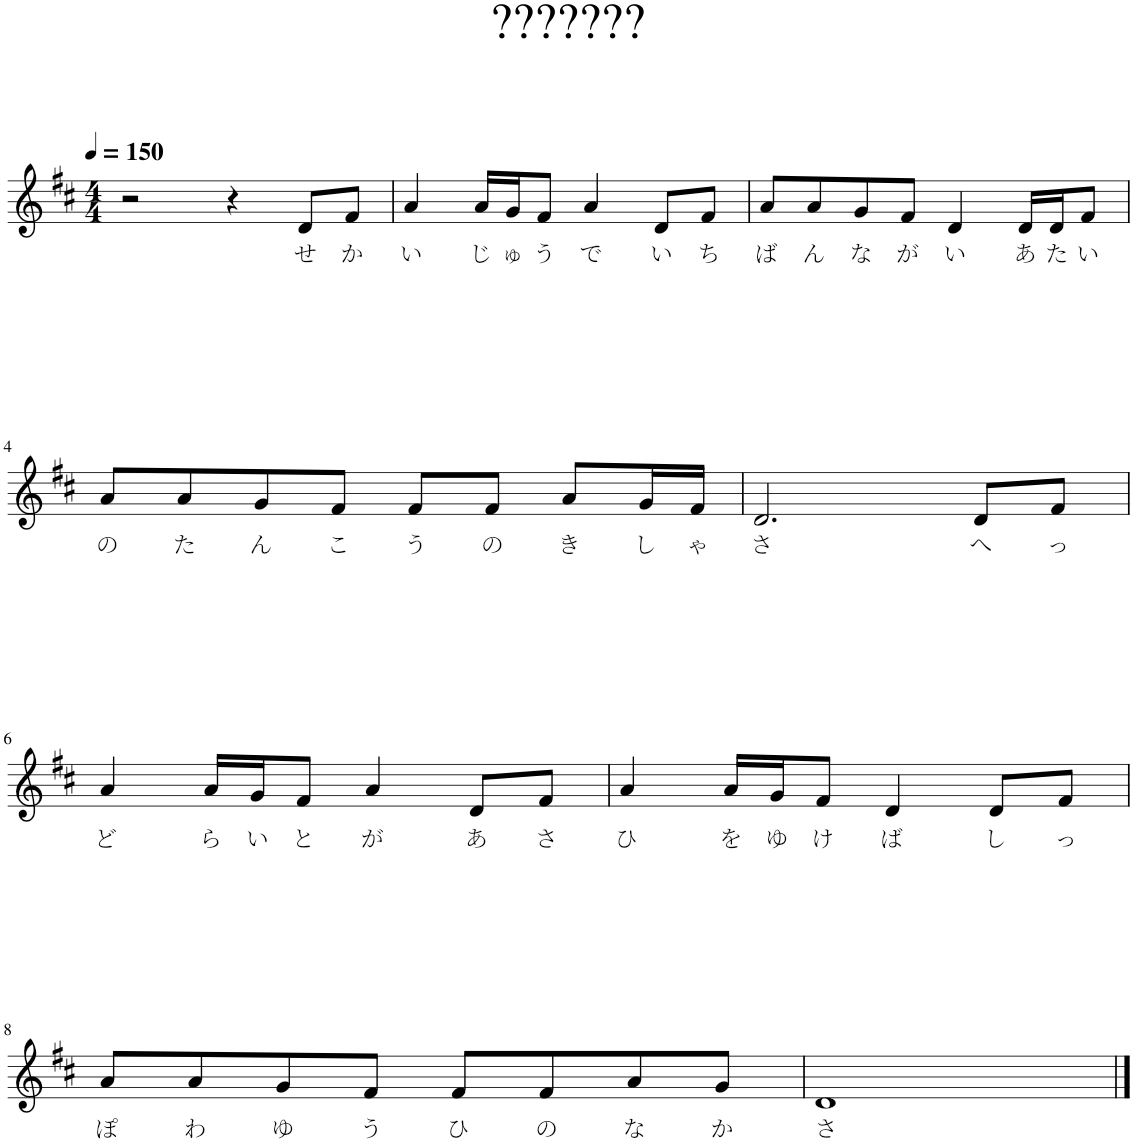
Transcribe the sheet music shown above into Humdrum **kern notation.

**kern	**text
*part1	*part1
*staff1	*staff1
*I"ボーカル	*
*clefG2	*
*k[f#c#]	*
*M4/4	*
*MM150	*
=1	=1
2r	.
4r	.
!	!LO:LY:b
8d/L	せ
!	!LO:LY:b
8f#/J	か
=2	=2
!	!LO:LY:b
4a/	い
!	!LO:LY:b
16a/LL	じ
!	!LO:LY:b
16g/J	ゅ
!	!LO:LY:b
8f#/J	う
!	!LO:LY:b
4a/	で
!	!LO:LY:b
8d/L	い
!	!LO:LY:b
8f#/J	ち
=3	=3
!	!LO:LY:b
8a/L	ば
!	!LO:LY:b
8a/	ん
!	!LO:LY:b
8g/	な
!	!LO:LY:b
8f#/J	が
!	!LO:LY:b
4d/	い
!	!LO:LY:b
16d/LL	あ
!	!LO:LY:b
16d/J	た
!	!LO:LY:b
8f#/J	い
!!LO:LB:g=z
=4	=4
!	!LO:LY:b
8a/L	の
!	!LO:LY:b
8a/	た
!	!LO:LY:b
8g/	ん
!	!LO:LY:b
8f#/J	こ
!	!LO:LY:b
8f#/L	う
!	!LO:LY:b
8f#/J	の
!	!LO:LY:b
8a/L	き
!	!LO:LY:b
16g/L	し
!	!LO:LY:b
16f#/JJ	ゃ
=5	=5
!	!LO:LY:b
2.d/	さ
!	!LO:LY:b
8d/L	へ
!	!LO:LY:b
8f#/J	っ
!!LO:LB:g=z
=6	=6
!	!LO:LY:b
4a/	ど
!	!LO:LY:b
16a/LL	ら
!	!LO:LY:b
16g/J	い
!	!LO:LY:b
8f#/J	と
!	!LO:LY:b
4a/	が
!	!LO:LY:b
8d/L	あ
!	!LO:LY:b
8f#/J	さ
=7	=7
!	!LO:LY:b
4a/	ひ
!	!LO:LY:b
16a/LL	を
!	!LO:LY:b
16g/J	ゆ
!	!LO:LY:b
8f#/J	け
!	!LO:LY:b
4d/	ば
!	!LO:LY:b
8d/L	し
!	!LO:LY:b
8f#/J	っ
!!LO:LB:g=z
=8	=8
!	!LO:LY:b
8a/L	ぽ
!	!LO:LY:b
8a/	わ
!	!LO:LY:b
8g/	ゆ
!	!LO:LY:b
8f#/J	う
!	!LO:LY:b
8f#/L	ひ
!	!LO:LY:b
8f#/	の
!	!LO:LY:b
8a/	な
!	!LO:LY:b
8g/J	か
=9	=9
!	!LO:LY:b
1d	さ
==	==
*-	*-
